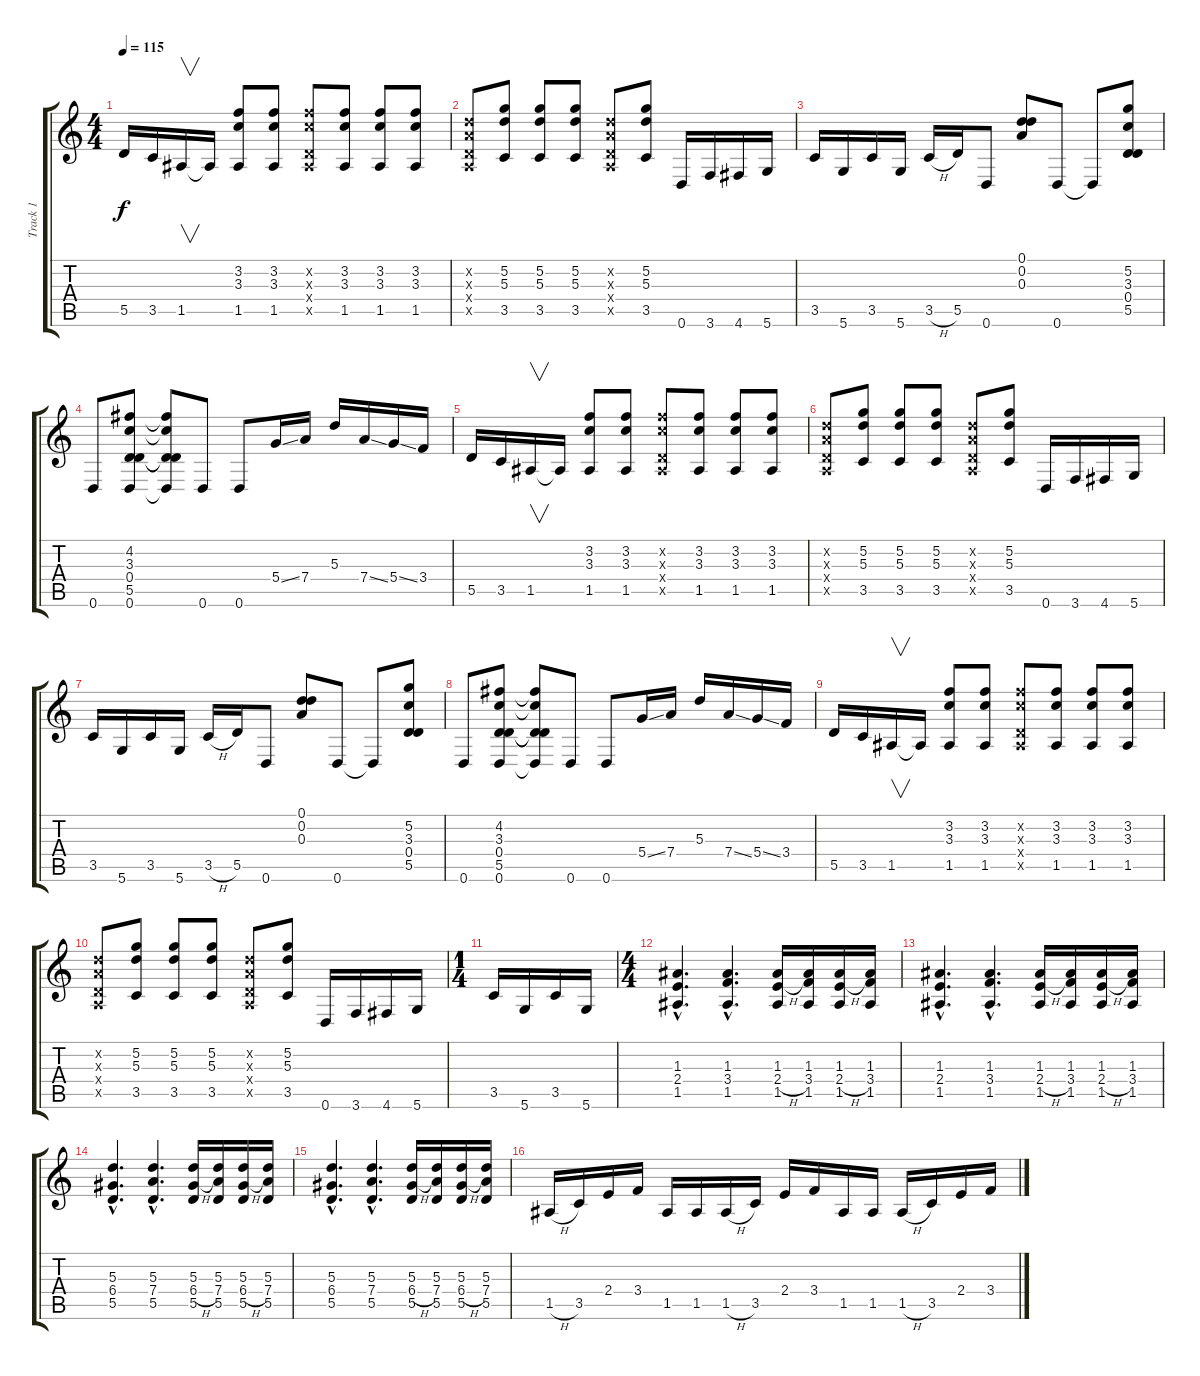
\track ("Track 1" "Track 1") {instrument overdrivenguitar}
\staff {score tabs}
\tuning (D4 D4 A3 D3 A2 D2) {hide}
\ts (4 4)
\tempo 115
\clef g2
\ks c
5.5.16{dy f} 3.5.16 1.5.16{v} 1.5{t}.16 (3.2 3.3 1.5).8 (3.2 3.3 1.5).8 (3.2{x} 3.3{x} 0.4{x} 1.5{x}).8 (3.2 3.3 1.5).8 (3.2 3.3 1.5).8 (3.2 3.3 1.5).8 |
(0.2{x} 0.3{x} 0.4{x} 0.5{x}).8 (5.2 5.3 3.5).8 (5.2 5.3 3.5).8 (5.2 5.3 3.5).8 (0.2{x} 0.3{x} 0.4{x} 0.5{x}).8 (5.2 5.3 3.5).8 0.6.16 3.6.16 4.6.16 5.6.16 |
3.5.16 5.6.16 3.5.16 5.6.16 3.5{h}.16 5.5.16 0.6.8 (0.1 0.2 0.3).8 0.6.8 0.6{t}.8 (5.2 3.3 0.4 5.5).8 |
0.6.8 (4.2 3.3 0.4 5.5 0.6).8 (4.2{t} 3.3{t} 0.4{t} 5.5{t} 0.6{t}).8 0.6.8 0.6.8 5.4{ss}.16 7.4.16 5.3.16 7.4{ss}.16 5.4{ss}.16 3.4.16 |
5.5.16 3.5.16 1.5.16{v} 1.5{t}.16 (3.2 3.3 1.5).8 (3.2 3.3 1.5).8 (3.2{x} 3.3{x} 0.4{x} 1.5{x}).8 (3.2 3.3 1.5).8 (3.2 3.3 1.5).8 (3.2 3.3 1.5).8 |
(0.2{x} 0.3{x} 0.4{x} 0.5{x}).8 (5.2 5.3 3.5).8 (5.2 5.3 3.5).8 (5.2 5.3 3.5).8 (0.2{x} 0.3{x} 0.4{x} 0.5{x}).8 (5.2 5.3 3.5).8 0.6.16 3.6.16 4.6.16 5.6.16 |
3.5.16 5.6.16 3.5.16 5.6.16 3.5{h}.16 5.5.16 0.6.8 (0.1 0.2 0.3).8 0.6.8 0.6{t}.8 (5.2 3.3 0.4 5.5).8 |
0.6.8 (4.2 3.3 0.4 5.5 0.6).8 (4.2{t} 3.3{t} 0.4{t} 5.5{t} 0.6{t}).8 0.6.8 0.6.8 5.4{ss}.16 7.4.16 5.3.16 7.4{ss}.16 5.4{ss}.16 3.4.16 |
5.5.16 3.5.16 1.5.16{v} 1.5{t}.16 (3.2 3.3 1.5).8 (3.2 3.3 1.5).8 (3.2{x} 3.3{x} 0.4{x} 1.5{x}).8 (3.2 3.3 1.5).8 (3.2 3.3 1.5).8 (3.2 3.3 1.5).8 |
(0.2{x} 0.3{x} 0.4{x} 0.5{x}).8 (5.2 5.3 3.5).8 (5.2 5.3 3.5).8 (5.2 5.3 3.5).8 (0.2{x} 0.3{x} 0.4{x} 0.5{x}).8 (5.2 5.3 3.5).8 0.6.16 3.6.16 4.6.16 5.6.16 |
\ts (1 4)
3.5.16 5.6.16 3.5.16 5.6.16 |
\ts (4 4)
(1.3{hac} 2.4{hac} 1.5{hac}).4{d} (1.3{hac} 3.4{hac} 1.5{hac}).4{d} (1.3 2.4{h} 1.5).16 (1.3 3.4 1.5).16 (1.3 2.4{h} 1.5).16 (1.3 3.4 1.5).16 |
(1.3{hac} 2.4{hac} 1.5{hac}).4{d} (1.3{hac} 3.4{hac} 1.5{hac}).4{d} (1.3 2.4{h} 1.5).16 (1.3 3.4 1.5).16 (1.3 2.4{h} 1.5).16 (1.3 3.4 1.5).16 |
(5.3{hac} 6.4{hac} 5.5{hac}).4{d} (5.3{hac} 7.4{hac} 5.5{hac}).4{d} (5.3 6.4{h} 5.5).16 (5.3 7.4 5.5).16 (5.3 6.4{h} 5.5).16 (5.3 7.4 5.5).16 |
(5.3{hac} 6.4{hac} 5.5{hac}).4{d} (5.3{hac} 7.4{hac} 5.5{hac}).4{d} (5.3 6.4{h} 5.5).16 (5.3 7.4 5.5).16 (5.3 6.4{h} 5.5).16 (5.3 7.4 5.5).16 |
1.5{h}.16 3.5.16 2.4.16 3.4.16 1.5.16 1.5.16 1.5{h}.16 3.5.16 2.4.16 3.4.16 1.5.16 1.5.16 1.5{h}.16 3.5.16 2.4.16 3.4.16
